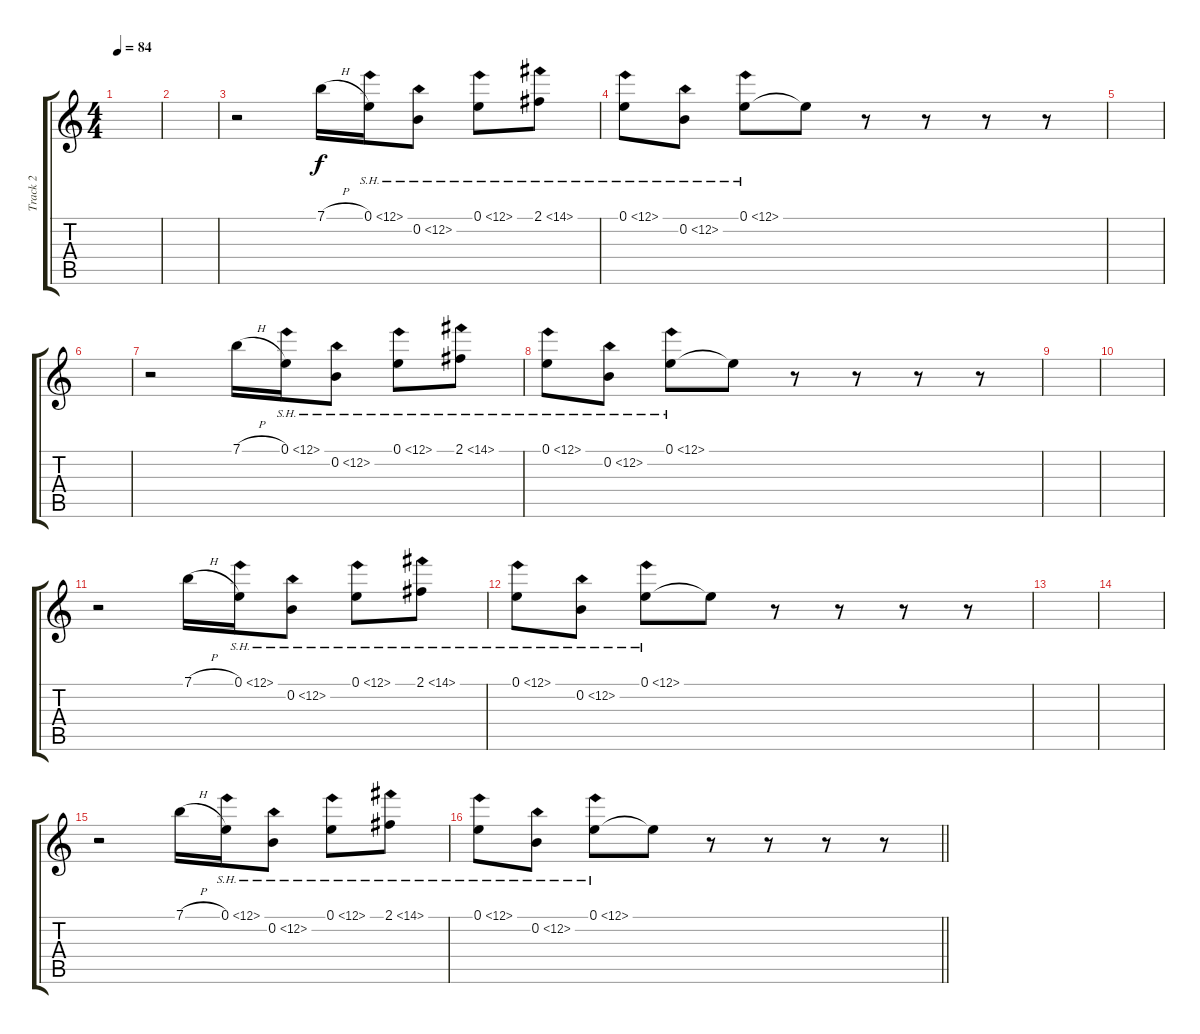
\track ("Track 2" "Track 2") {instrument electricguitarjazz}
\staff {score tabs}
\tuning (E4 B3 G3 D3 A2 E2) {hide}
\ts (4 4)
\tempo 84
\clef g2
\ks c
|
|
r.2 7.1{h}.16{volume 13 instrument electricguitarjazz} 0.1{sh 12}.16 0.2{sh 12}.8 0.1{sh 12}.8 2.1{sh 12}.8 |
0.1{sh 12}.8 0.2{sh 12}.8 0.1{sh 12}.8 0.1{t}.8 r.8 r.8 r.8 r.8 |
|
|
r.2 7.1{h}.16 0.1{sh 12}.16 0.2{sh 12}.8 0.1{sh 12}.8 2.1{sh 12}.8 |
0.1{sh 12}.8 0.2{sh 12}.8 0.1{sh 12}.8 0.1{t}.8 r.8 r.8 r.8 r.8 |
|
|
r.2 7.1{h}.16 0.1{sh 12}.16 0.2{sh 12}.8 0.1{sh 12}.8 2.1{sh 12}.8 |
0.1{sh 12}.8 0.2{sh 12}.8 0.1{sh 12}.8 0.1{t}.8 r.8 r.8 r.8 r.8 |
|
|
r.2 7.1{h}.16 0.1{sh 12}.16 0.2{sh 12}.8 0.1{sh 12}.8 2.1{sh 12}.8 |
\barLineRight lightlight
0.1{sh 12}.8 0.2{sh 12}.8 0.1{sh 12}.8 0.1{t}.8 r.8 r.8 r.8 r.8
